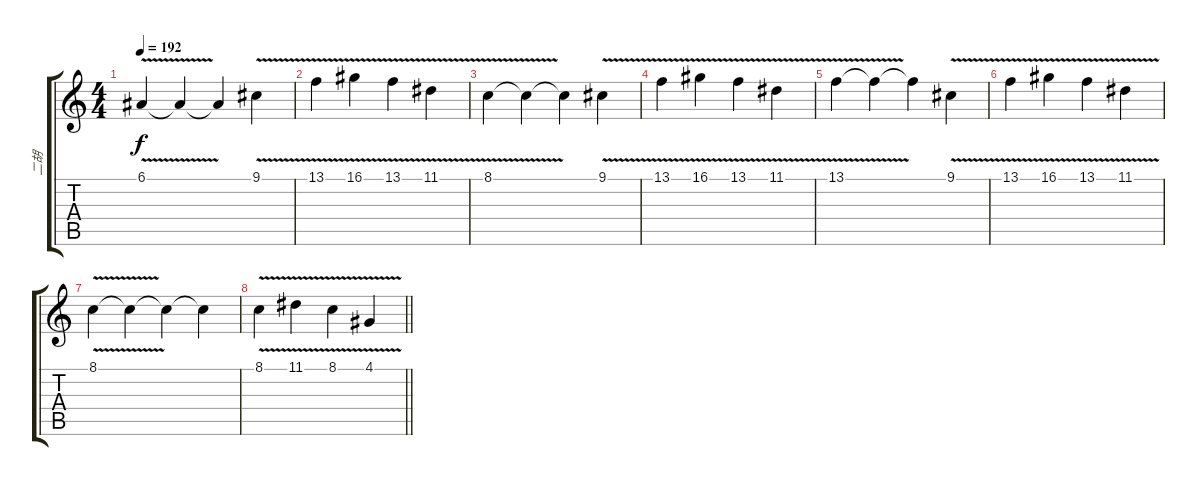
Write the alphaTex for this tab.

\track ("二胡" "二胡") {instrument violin}
\staff {score tabs}
\tuning (E4 B3 G3 D3 A2 E2) {hide}
\ts (4 4)
\tempo 192
\clef g2
\ks c
6.1{v}.4{dy f} 6.1{t}.4 6.1{t}.4 9.1{v}.4 |
13.1{v}.4 16.1{v}.4 13.1{v}.4 11.1{v}.4 |
8.1{v}.4 8.1{t}.4 8.1{t}.4 9.1{v}.4 |
13.1{v}.4 16.1{v}.4 13.1{v}.4 11.1{v}.4 |
13.1{v}.4 13.1{t}.4 13.1{t}.4 9.1{v}.4 |
13.1{v}.4 16.1{v}.4 13.1{v}.4 11.1{v}.4 |
8.1{v}.4 8.1{t}.4 8.1{t}.4 8.1{t}.4 |
\barLineRight lightlight
8.1{v}.4 11.1{v}.4 8.1{v}.4 4.1{v}.4
